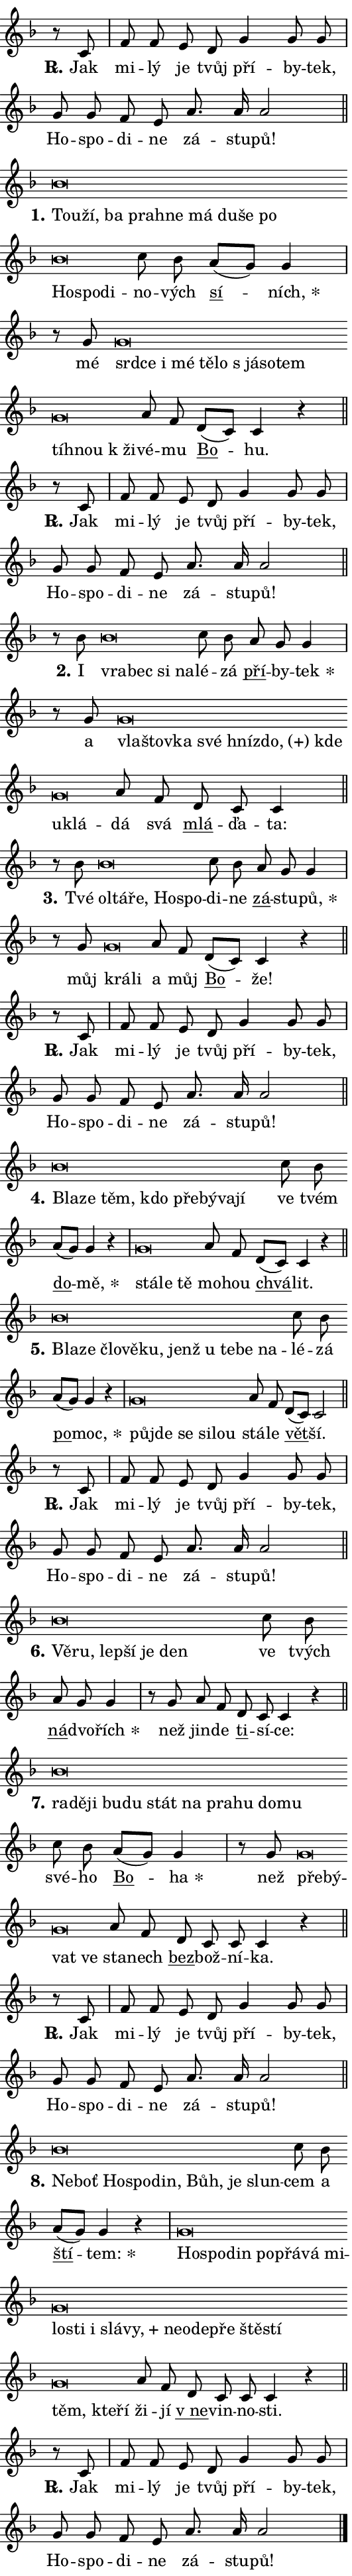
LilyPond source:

\version "2.24.0"
\header { tagline = "" }
\paper {
  indent = 0\cm
  top-margin = 0\cm
  right-margin = 0.13\cm % to fit lyric hyphens
  bottom-margin = 0\cm
  left-margin = 0\cm
  paper-width = 9\cm
  page-breaking = #ly:one-page-breaking
  system-system-spacing.basic-distance = #11
  score-system-spacing.basic-distance = #11
  ragged-last = ##f
}


%% Author: Thomas Morley
%% https://lists.gnu.org/archive/html/lilypond-user/2020-05/msg00002.html
#(define (line-position grob)
"Returns position of @var[grob} in current system:
   @code{'start}, if at first time-step
   @code{'end}, if at last time-step
   @code{'middle} otherwise
"
  (let* ((col (ly:item-get-column grob))
         (ln (ly:grob-object col 'left-neighbor))
         (rn (ly:grob-object col 'right-neighbor))
         (col-to-check-left (if (ly:grob? ln) ln col))
         (col-to-check-right (if (ly:grob? rn) rn col))
         (break-dir-left
           (and
             (ly:grob-property col-to-check-left 'non-musical #f)
             (ly:item-break-dir col-to-check-left)))
         (break-dir-right
           (and
             (ly:grob-property col-to-check-right 'non-musical #f)
             (ly:item-break-dir col-to-check-right))))
        (cond ((eqv? 1 break-dir-left) 'start)
              ((eqv? -1 break-dir-right) 'end)
              (else 'middle))))

#(define (tranparent-at-line-position vctor)
  (lambda (grob)
  "Relying on @code{line-position} select the relevant enry from @var{vctor}.
Used to determine transparency,"
    (case (line-position grob)
      ((end) (not (vector-ref vctor 0)))
      ((middle) (not (vector-ref vctor 1)))
      ((start) (not (vector-ref vctor 2))))))

noteHeadBreakVisibility =
#(define-music-function (break-visibility)(vector?)
"Makes @code{NoteHead}s transparent relying on @var{break-visibility}"
#{
  \override NoteHead.transparent =
    #(tranparent-at-line-position break-visibility)
#})

#(define delete-ledgers-for-transparent-note-heads
  (lambda (grob)
    "Reads whether a @code{NoteHead} is transparent.
If so this @code{NoteHead} is removed from @code{'note-heads} from
@var{grob}, which is supposed to be @code{LedgerLineSpanner}.
As a result ledgers are not printed for this @code{NoteHead}"
    (let* ((nhds-array (ly:grob-object grob 'note-heads))
           (nhds-list
             (if (ly:grob-array? nhds-array)
                 (ly:grob-array->list nhds-array)
                 '()))
           ;; Relies on the transparent-property being done before
           ;; Staff.LedgerLineSpanner.after-line-breaking is executed.
           ;; This is fragile ...
           (to-keep
             (remove
               (lambda (nhd)
                 (ly:grob-property nhd 'transparent #f))
               nhds-list)))
      ;; TODO find a better method to iterate over grob-arrays, similiar
      ;; to filter/remove etc for lists
      ;; For now rebuilt from scratch
      (set! (ly:grob-object grob 'note-heads)  '())
      (for-each
        (lambda (nhd)
          (ly:pointer-group-interface::add-grob grob 'note-heads nhd))
        to-keep))))

squashNotes = {
  \override NoteHead.X-extent = #'(-0.2 . 0.2)
  \override NoteHead.Y-extent = #'(-0.75 . 0)
  \override NoteHead.stencil =
    #(lambda (grob)
       (let ((pos (ly:grob-property grob 'staff-position)))
         (begin
           (if (< pos -7) (display "ERROR: Lower brevis then expected\n") (display ""))
           (if (<= pos -6) ly:text-interface::print ly:note-head::print))))
}
unSquashNotes = {
  \revert NoteHead.X-extent
  \revert NoteHead.Y-extent
  \revert NoteHead.stencil
}

hideNotes = \noteHeadBreakVisibility #begin-of-line-visible
unHideNotes = \noteHeadBreakVisibility #all-visible

% work-around for resetting accidentals
% https://lilypond.org/doc/v2.23/Documentation/notation/displaying-rhythms#unmetered-music
cadenzaMeasure = {
  \cadenzaOff
  \partial 1024 s1024
  \cadenzaOn
}

#(define-markup-command (accent layout props text) (markup?)
  "Underline accented syllable"
  (interpret-markup layout props
    #{\markup \override #'(offset . 4.3) \underline { #text }#}))

responsum = \markup \concat {
  "R" \hspace #-1.05 \path #0.1 #'((moveto 0 0.07) (lineto 0.9 0.8)) \hspace #0.05 "."
}

spaceSize = #0.6828661417322834 % exact space size for TeX Gyre Schola

\layout {
  \context {
    \Staff
    \remove "Time_signature_engraver"
    \override LedgerLineSpanner.after-line-breaking = #delete-ledgers-for-transparent-note-heads
  }
  \context {
    \Lyrics {
      \override LyricSpace.minimum-distance = \spaceSize
      \override LyricText.font-name = #"TeX Gyre Schola"
      \override LyricText.font-size = 1
      \override StanzaNumber.font-name = #"TeX Gyre Schola Bold"
      \override StanzaNumber.font-size = 1
    }
  }
  \context {
    \Score 
    \override NoteHead.text =
      #(lambda (grob) 
        (let ((pos (ly:grob-property grob 'staff-position)))
          #{\markup {
            \combine
              \halign #-0.55 \raise #(if (= pos -6) 0 0.5) \override #'(thickness . 2) \draw-line #'(3.2 . 0)
              \musicglyph "noteheads.sM1"
          }#}))
  }
}

% magnetic-lyrics.ily
%
%   written by
%     Jean Abou Samra <jean@abou-samra.fr>
%     Werner Lemberg <wl@gnu.org>
%
%   adapted by
%     Jiri Hon <jiri.hon@gmail.com>
%
% Version 2022-Apr-15

% https://www.mail-archive.com/lilypond-user@gnu.org/msg149350.html

#(define (Left_hyphen_pointer_engraver context)
   "Collect syllable-hyphen-syllable occurrences in lyrics and store
them in properties.  This engraver only looks to the left.  For
example, if the lyrics input is @code{foo -- bar}, it does the
following.

@itemize @bullet
@item
Set the @code{text} property of the @code{LyricHyphen} grob between
@q{foo} and @q{bar} to @code{foo}.

@item
Set the @code{left-hyphen} property of the @code{LyricText} grob with
text @q{foo} to the @code{LyricHyphen} grob between @q{foo} and
@q{bar}.
@end itemize

Use this auxiliary engraver in combination with the
@code{lyric-@/text::@/apply-@/magnetic-@/offset!} hook."
   (let ((hyphen #f)
         (text #f))
     (make-engraver
      (acknowledgers
       ((lyric-syllable-interface engraver grob source-engraver)
        (set! text grob)))
      (end-acknowledgers
       ((lyric-hyphen-interface engraver grob source-engraver)
        ;(when (not (grob::has-interface grob 'lyric-space-interface))
          (set! hyphen grob)));)
      ((stop-translation-timestep engraver)
       (when (and text hyphen)
         (ly:grob-set-object! text 'left-hyphen hyphen))
       (set! text #f)
       (set! hyphen #f)))))

#(define (lyric-text::apply-magnetic-offset! grob)
   "If the space between two syllables is less than the value in
property @code{LyricText@/.details@/.squash-threshold}, move the right
syllable to the left so that it gets concatenated with the left
syllable.

Use this function as a hook for
@code{LyricText@/.after-@/line-@/breaking} if the
@code{Left_@/hyphen_@/pointer_@/engraver} is active."
   (let ((hyphen (ly:grob-object grob 'left-hyphen #f)))
     (when hyphen
       (let ((left-text (ly:spanner-bound hyphen LEFT)))
         (when (grob::has-interface left-text 'lyric-syllable-interface)
           (let* ((common (ly:grob-common-refpoint grob left-text X))
                  (this-x-ext (ly:grob-extent grob common X))
                  (left-x-ext
                   (begin
                     ;; Trigger magnetism for left-text.
                     (ly:grob-property left-text 'after-line-breaking)
                     (ly:grob-extent left-text common X)))
                  ;; `delta` is the gap width between two syllables.
                  (delta (- (interval-start this-x-ext)
                            (interval-end left-x-ext)))
                  (details (ly:grob-property grob 'details))
                  (threshold (assoc-get 'squash-threshold details 0.2)))
             (when (< delta threshold)
               (let* (;; We have to manipulate the input text so that
                      ;; ligatures crossing syllable boundaries are not
                      ;; disabled.  For languages based on the Latin
                      ;; script this is essentially a beautification.
                      ;; However, for non-Western scripts it can be a
                      ;; necessity.
                      (lt (ly:grob-property left-text 'text))
                      (rt (ly:grob-property grob 'text))
                      (is-space (grob::has-interface hyphen 'lyric-space-interface))
                      (space (if is-space " " ""))
                      (extra-delta (if is-space spaceSize 0))
                      ;; Append new syllable.
                      (ltrt-space (if (and (string? lt) (string? rt))
                                (string-append lt space rt)
                                (make-concat-markup (list lt space rt))))
                      ;; Right-align `ltrt` to the right side.
                      (ltrt-space-markup (grob-interpret-markup
                               grob
                               (make-translate-markup
                                (cons (interval-length this-x-ext) 0)
                                (make-right-align-markup ltrt-space)))))
                 (begin
                   ;; Don't print `left-text`.
                   (ly:grob-set-property! left-text 'stencil #f)
                   ;; Set text and stencil (which holds all collected
                   ;; syllables so far) and shift it to the left.
                   (ly:grob-set-property! grob 'text ltrt-space)
                   (ly:grob-set-property! grob 'stencil ltrt-space-markup)
                   (ly:grob-translate-axis! grob (- (- delta extra-delta)) X))))))))))


#(define (lyric-hyphen::displace-bounds-first grob)
   ;; Make very sure this callback isn't triggered too early.
   (let ((left (ly:spanner-bound grob LEFT))
         (right (ly:spanner-bound grob RIGHT)))
     (ly:grob-property left 'after-line-breaking)
     (ly:grob-property right 'after-line-breaking)
     (ly:lyric-hyphen::print grob)))

squashThreshold = #0.4

\layout {
  \context {
    \Lyrics
    \consists #Left_hyphen_pointer_engraver
    \override LyricText.after-line-breaking =
      #lyric-text::apply-magnetic-offset!
    \override LyricHyphen.stencil = #lyric-hyphen::displace-bounds-first
    \override LyricText.details.squash-threshold = \squashThreshold
    \override LyricHyphen.minimum-distance = 0
    \override LyricHyphen.minimum-length = \squashThreshold
  }
}

squashText = \override LyricText.details.squash-threshold = 9999
unSquashText = \override LyricText.details.squash-threshold = \squashThreshold

leftText = \override LyricText.self-alignment-X = #LEFT
unLeftText = \revert LyricText.self-alignment-X

starOffset = #(lambda (grob) 
                (let ((x_offset (ly:self-alignment-interface::aligned-on-x-parent grob)))
                  (if (= x_offset 0) 0 (+ x_offset 1.2))))

star = #(define-music-function (syllable)(string?)
"Append star separator at the end of a syllable"
#{
  \once \override LyricText.X-offset = #starOffset
  \lyricmode { \markup {
    #syllable
    \override #'((font-name . "TeX Gyre Schola Bold")) \hspace #0.2 \lower #0.65 \larger "*"
  } }
#})

starAccent = #(define-music-function (syllable)(string?)
"Append star separator at the end of a syllable and make accent"
#{
  \once \override LyricText.X-offset = #starOffset
  \lyricmode { \markup {
    \accent #syllable
    \override #'((font-name . "TeX Gyre Schola Bold")) \hspace #0.2 \lower #0.65 \larger "*"
  } }
#})

breath = #(define-music-function (syllable)(string?)
"Append breathing indicator at the end of a syllable"
#{
  \lyricmode { \markup { #syllable "+" } }
#})

optionalBreath = #(define-music-function (syllable)(string?)
"Append optional breathing indicator at the end of a syllable"
#{
  \lyricmode { \markup { #syllable "(+)" } }
#})


\score {
    <<
        \new Voice = "melody" { \cadenzaOn \key f \major \relative { r8 c' \cadenzaMeasure \bar "|" f f e d \bar "" g4 g8 g \cadenzaMeasure \bar "|" g g f e \bar "" a8. a16 a2 \cadenzaMeasure \bar "||" \break } }
        \new Lyrics \lyricsto "melody" { \lyricmode { \set stanza = \responsum
Jak mi -- lý je tvůj pří -- by -- tek, Ho -- spo -- di -- ne zá -- stu -- pů! } }
    >>
    \layout {}
}

\score {
    <<
        \new Voice = "melody" { \cadenzaOn \key f \major \relative { \squashNotes bes'\breve*1/16 \hideNotes \breve*1/16 \bar "" \breve*1/16 \bar "" \breve*1/16 \bar "" \breve*1/16 \bar "" \breve*1/16 \bar "" \breve*1/16 \bar "" \breve*1/16 \bar "" \breve*1/16 \bar "" \breve*1/16 \bar "" \breve*1/16 \breve*1/16 \bar "" \unHideNotes \unSquashNotes c8 bes \bar "" a[( g)] g4 \cadenzaMeasure \bar "|" r8 g8 \squashNotes g\breve*1/16 \hideNotes \breve*1/16 \bar "" \breve*1/16 \bar "" \breve*1/16 \bar "" \breve*1/16 \bar "" \breve*1/16 \bar "" \breve*1/16 \bar "" \breve*1/16 \bar "" \breve*1/16 \bar "" \breve*1/16 \bar "" \breve*1/16 \breve*1/16 \bar "" \unHideNotes \unSquashNotes a8 f \bar "" d[( c)] c4 r \cadenzaMeasure \bar "||" \break } }
        \new Lyrics \lyricsto "melody" { \lyricmode { \set stanza = "1."
\leftText Tou -- \squashText ží, ba pra -- hne má du -- še po Ho -- spo -- di -- \unLeftText \unSquashText no -- vých \markup \accent sí -- \star ních, mé \leftText srd -- \squashText ce i mé tě -- lo "s já" -- so -- tem tíh -- nou "k ži" -- \unLeftText \unSquashText vé -- mu \markup \accent Bo -- hu. } }
    >>
    \layout {}
}

\score {
    <<
        \new Voice = "melody" { \cadenzaOn \key f \major \relative { r8 c' \cadenzaMeasure \bar "|" f f e d \bar "" g4 g8 g \cadenzaMeasure \bar "|" g g f e \bar "" a8. a16 a2 \cadenzaMeasure \bar "||" \break } }
        \new Lyrics \lyricsto "melody" { \lyricmode { \set stanza = \responsum
Jak mi -- lý je tvůj pří -- by -- tek, Ho -- spo -- di -- ne zá -- stu -- pů! } }
    >>
    \layout {}
}

\score {
    <<
        \new Voice = "melody" { \cadenzaOn \key f \major \relative { r8 bes'8 \squashNotes bes\breve*1/16 \hideNotes \breve*1/16 \bar "" \breve*1/16 \breve*1/16 \bar "" \unHideNotes \unSquashNotes c8 bes \bar "" a g g4 \cadenzaMeasure \bar "|" r8 g8 \squashNotes g\breve*1/16 \hideNotes \breve*1/16 \bar "" \breve*1/16 \bar "" \breve*1/16 \bar "" \breve*1/16 \bar "" \breve*1/16 \bar "" \breve*1/16 \bar "" \breve*1/16 \breve*1/16 \bar "" \unHideNotes \unSquashNotes a8 f \bar "" d c c4 \cadenzaMeasure \bar "||" \break } }
        \new Lyrics \lyricsto "melody" { \lyricmode { \set stanza = "2."
I \leftText vra -- \squashText bec si na -- \unLeftText \unSquashText lé -- zá \markup \accent pří -- by -- \star tek a \leftText vla -- \squashText štov -- ka své hníz -- \optionalBreath do, kde u -- klá -- \unLeftText \unSquashText dá svá \markup \accent mlá -- ďa -- ta: } }
    >>
    \layout {}
}

\score {
    <<
        \new Voice = "melody" { \cadenzaOn \key f \major \relative { r8 bes'8 \squashNotes bes\breve*1/16 \hideNotes \breve*1/16 \bar "" \breve*1/16 \bar "" \breve*1/16 \breve*1/16 \bar "" \unHideNotes \unSquashNotes c8 bes \bar "" a g g4 \cadenzaMeasure \bar "|" r8 g8 \squashNotes g\breve*1/16 \hideNotes \breve*1/16 \bar "" \unHideNotes \unSquashNotes a8 f \bar "" d[( c)] c4 r \cadenzaMeasure \bar "||" \break } }
        \new Lyrics \lyricsto "melody" { \lyricmode { \set stanza = "3."
Tvé \leftText ol -- \squashText tá -- ře, Ho -- spo -- \unLeftText \unSquashText di -- ne \markup \accent zá -- stu -- \star pů, můj \leftText krá -- \squashText li \unLeftText \unSquashText a můj \markup \accent Bo -- že! } }
    >>
    \layout {}
}

\score {
    <<
        \new Voice = "melody" { \cadenzaOn \key f \major \relative { r8 c' \cadenzaMeasure \bar "|" f f e d \bar "" g4 g8 g \cadenzaMeasure \bar "|" g g f e \bar "" a8. a16 a2 \cadenzaMeasure \bar "||" \break } }
        \new Lyrics \lyricsto "melody" { \lyricmode { \set stanza = \responsum
Jak mi -- lý je tvůj pří -- by -- tek, Ho -- spo -- di -- ne zá -- stu -- pů! } }
    >>
    \layout {}
}

\score {
    <<
        \new Voice = "melody" { \cadenzaOn \key f \major \relative { \squashNotes bes'\breve*1/16 \hideNotes \breve*1/16 \bar "" \breve*1/16 \bar "" \breve*1/16 \bar "" \breve*1/16 \bar "" \breve*1/16 \bar "" \breve*1/16 \breve*1/16 \bar "" \unHideNotes \unSquashNotes c8 bes \bar "" a[( g)] g4 r \cadenzaMeasure \bar "|" \squashNotes g\breve*1/16 \hideNotes \breve*1/16 \breve*1/16 \bar "" \unHideNotes \unSquashNotes a8 f \bar "" d[( c)] c4 r \cadenzaMeasure \bar "||" \break } }
        \new Lyrics \lyricsto "melody" { \lyricmode { \set stanza = "4."
\leftText Bla -- \squashText ze těm, kdo pře -- bý -- va -- jí \unLeftText \unSquashText ve tvém \markup \accent do -- \star mě, \leftText stá -- \squashText le tě \unLeftText \unSquashText mo -- hou \markup \accent chvá -- lit. } }
    >>
    \layout {}
}

\score {
    <<
        \new Voice = "melody" { \cadenzaOn \key f \major \relative { \squashNotes bes'\breve*1/16 \hideNotes \breve*1/16 \bar "" \breve*1/16 \bar "" \breve*1/16 \bar "" \breve*1/16 \bar "" \breve*1/16 \bar "" \breve*1/16 \bar "" \breve*1/16 \bar "" \breve*1/16 \breve*1/16 \bar "" \unHideNotes \unSquashNotes c8 bes \bar "" a[( g)] g4 r \cadenzaMeasure \bar "|" \squashNotes g\breve*1/16 \hideNotes \breve*1/16 \bar "" \breve*1/16 \bar "" \breve*1/16 \breve*1/16 \bar "" \unHideNotes \unSquashNotes a8 f \bar "" d[( c)] c2 \cadenzaMeasure \bar "||" \break } }
        \new Lyrics \lyricsto "melody" { \lyricmode { \set stanza = "5."
\leftText Bla -- \squashText ze člo -- vě -- ku, jenž u te -- be na -- \unLeftText \unSquashText lé -- zá \markup \accent po -- \star moc, \leftText půj -- \squashText de se si -- lou \unLeftText \unSquashText stá -- le \markup \accent vět -- ší. } }
    >>
    \layout {}
}

\score {
    <<
        \new Voice = "melody" { \cadenzaOn \key f \major \relative { r8 c' \cadenzaMeasure \bar "|" f f e d \bar "" g4 g8 g \cadenzaMeasure \bar "|" g g f e \bar "" a8. a16 a2 \cadenzaMeasure \bar "||" \break } }
        \new Lyrics \lyricsto "melody" { \lyricmode { \set stanza = \responsum
Jak mi -- lý je tvůj pří -- by -- tek, Ho -- spo -- di -- ne zá -- stu -- pů! } }
    >>
    \layout {}
}

\score {
    <<
        \new Voice = "melody" { \cadenzaOn \key f \major \relative { \squashNotes bes'\breve*1/16 \hideNotes \breve*1/16 \bar "" \breve*1/16 \bar "" \breve*1/16 \bar "" \breve*1/16 \breve*1/16 \bar "" \unHideNotes \unSquashNotes c8 bes \bar "" a g g4 \cadenzaMeasure \bar "|" r8 g8 a8 f \bar "" d c c4 r \cadenzaMeasure \bar "||" \break } }
        \new Lyrics \lyricsto "melody" { \lyricmode { \set stanza = "6."
\leftText Vě -- \squashText ru, lep -- ší je den \unLeftText \unSquashText ve tvých \markup \accent ná -- dvo -- \star řích než jin -- de \markup \accent ti -- sí -- ce: } }
    >>
    \layout {}
}

\score {
    <<
        \new Voice = "melody" { \cadenzaOn \key f \major \relative { \squashNotes bes'\breve*1/16 \hideNotes \breve*1/16 \bar "" \breve*1/16 \bar "" \breve*1/16 \bar "" \breve*1/16 \bar "" \breve*1/16 \bar "" \breve*1/16 \bar "" \breve*1/16 \bar "" \breve*1/16 \bar "" \breve*1/16 \breve*1/16 \bar "" \unHideNotes \unSquashNotes c8 bes \bar "" a[( g)] g4 \cadenzaMeasure \bar "|" r8 g8 \squashNotes g\breve*1/16 \hideNotes \breve*1/16 \bar "" \breve*1/16 \breve*1/16 \bar "" \unHideNotes \unSquashNotes a8 f \bar "" d c c c4 r \cadenzaMeasure \bar "||" \break } }
        \new Lyrics \lyricsto "melody" { \lyricmode { \set stanza = "7."
\leftText ra -- \squashText dě -- ji bu -- du stát na pra -- hu do -- mu \unLeftText \unSquashText své -- ho \markup \accent Bo -- \star ha než \leftText pře -- \squashText bý -- vat ve \unLeftText \unSquashText sta -- nech \markup \accent bez -- bož -- ní -- ka. } }
    >>
    \layout {}
}

\score {
    <<
        \new Voice = "melody" { \cadenzaOn \key f \major \relative { r8 c' \cadenzaMeasure \bar "|" f f e d \bar "" g4 g8 g \cadenzaMeasure \bar "|" g g f e \bar "" a8. a16 a2 \cadenzaMeasure \bar "||" \break } }
        \new Lyrics \lyricsto "melody" { \lyricmode { \set stanza = \responsum
Jak mi -- lý je tvůj pří -- by -- tek, Ho -- spo -- di -- ne zá -- stu -- pů! } }
    >>
    \layout {}
}

\score {
    <<
        \new Voice = "melody" { \cadenzaOn \key f \major \relative { \squashNotes bes'\breve*1/16 \hideNotes \breve*1/16 \bar "" \breve*1/16 \bar "" \breve*1/16 \bar "" \breve*1/16 \bar "" \breve*1/16 \bar "" \breve*1/16 \breve*1/16 \bar "" \unHideNotes \unSquashNotes c8 bes \bar "" a[( g)] g4 r \cadenzaMeasure \bar "|" \squashNotes g\breve*1/16 \hideNotes \breve*1/16 \bar "" \breve*1/16 \bar "" \breve*1/16 \bar "" \breve*1/16 \bar "" \breve*1/16 \bar "" \breve*1/16 \bar "" \breve*1/16 \bar "" \breve*1/16 \bar "" \breve*1/16 \bar "" \breve*1/16 \bar "" \breve*1/16 \bar "" \breve*1/16 \bar "" \breve*1/16 \bar "" \breve*1/16 \bar "" \breve*1/16 \bar "" \breve*1/16 \bar "" \breve*1/16 \bar "" \breve*1/16 \bar "" \breve*1/16 \breve*1/16 \bar "" \unHideNotes \unSquashNotes a8 f \bar "" d c c c4 r \cadenzaMeasure \bar "||" \break } }
        \new Lyrics \lyricsto "melody" { \lyricmode { \set stanza = "8."
\leftText Ne -- \squashText boť Ho -- spo -- din, Bůh, je slun -- \unLeftText \unSquashText cem a \markup \accent ští -- \star tem: \leftText Ho -- \squashText spo -- din po -- přá -- vá mi -- lo -- sti i slá -- \breath "vy," ne -- o -- de -- pře ště -- stí těm, kte -- ří \unLeftText \unSquashText ži -- jí \markup \accent "v ne" -- vin -- no -- sti. } }
    >>
    \layout {}
}

\score {
    <<
        \new Voice = "melody" { \cadenzaOn \key f \major \relative { r8 c' \cadenzaMeasure \bar "|" f f e d \bar "" g4 g8 g \cadenzaMeasure \bar "|" g g f e \bar "" a8. a16 a2 \cadenzaMeasure \bar "||" \break } \bar "|." }
        \new Lyrics \lyricsto "melody" { \lyricmode { \set stanza = \responsum
Jak mi -- lý je tvůj pří -- by -- tek, Ho -- spo -- di -- ne zá -- stu -- pů! } }
    >>
    \layout {}
}
